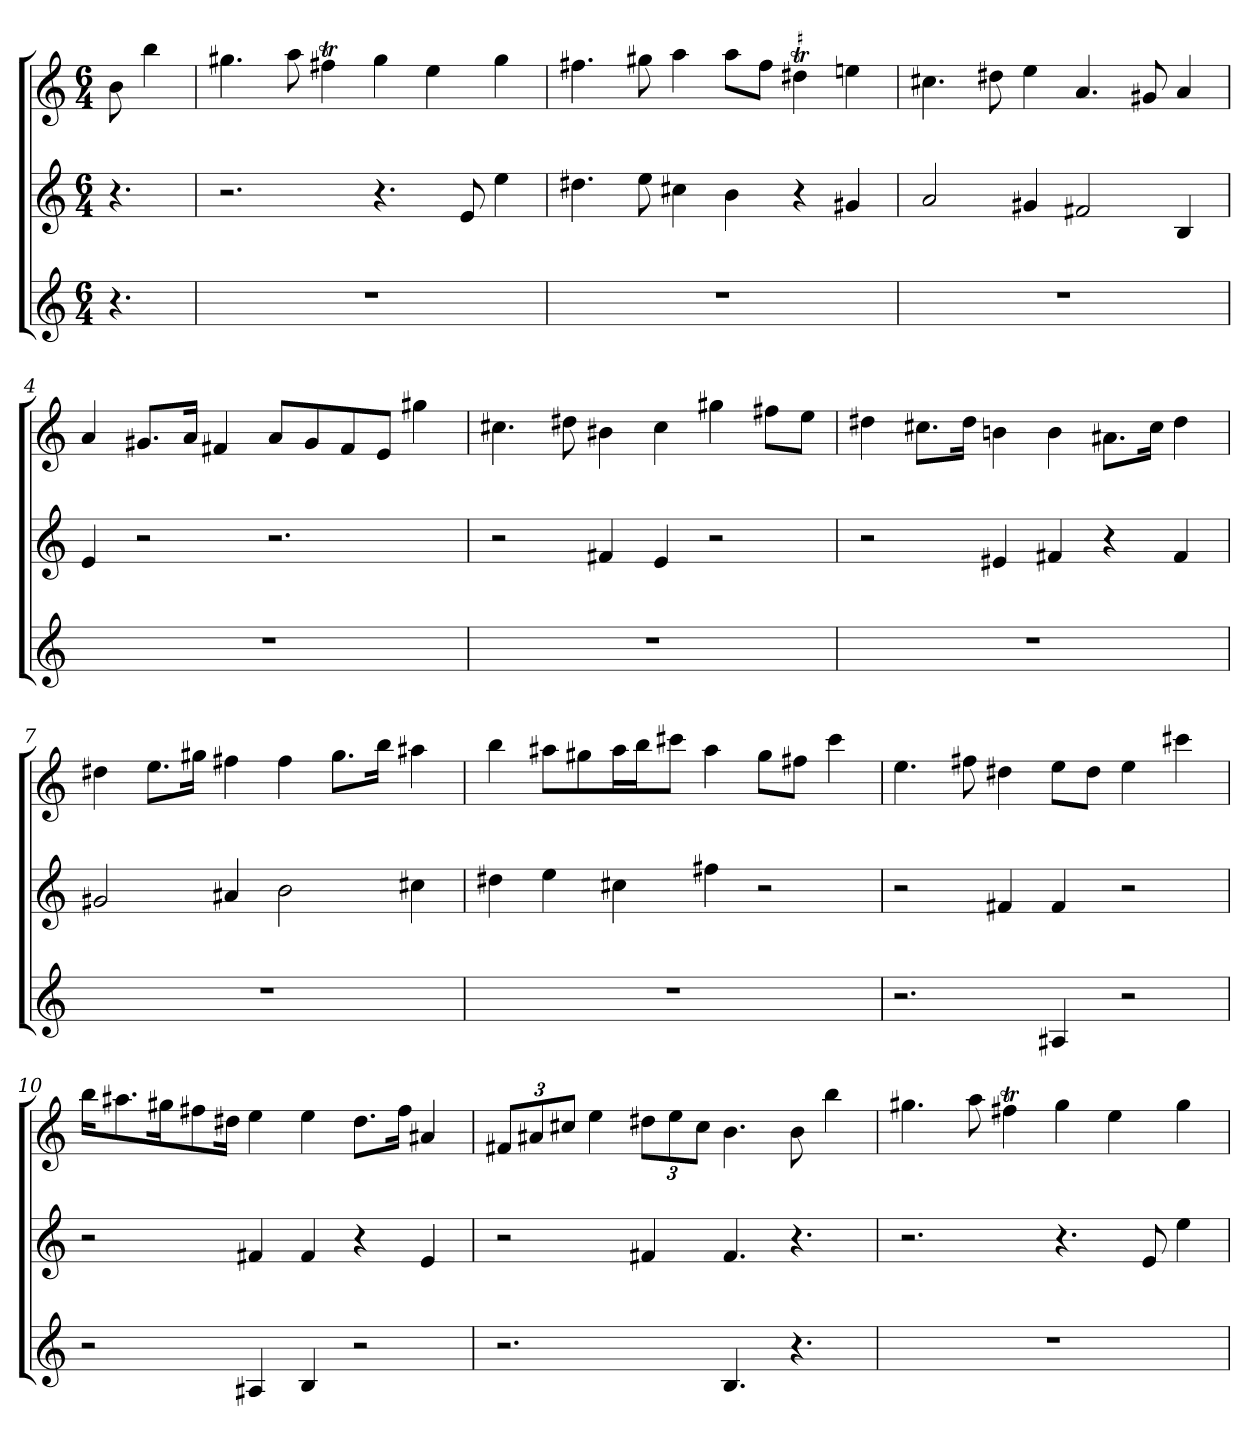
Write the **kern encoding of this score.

**kern	**kern	**kern
*part3	*part2	*part1
*staff3	*staff2	*staff1
*M6/4	*M6/4	*M6/4
=	=	=
4.r	4.r	8b
.	.	4bb
=1	=1	=1
1.r	2.r	4.gg#X
.	.	8aa
.	.	4ff#XT
.	4.r	4gg#
.	.	4ee
.	8e	.
.	4ee	4gg#
=2	=2	=2
1.r	4.dd#X	4.ff#X
.	8ee	8gg#X
.	4cc#X	4aa
.	4b	8aaL
.	.	8ff#J
!	!	!LO:TR:acc=#
.	4r	4dd#XT
.	4g#X	4een
=3	=3	=3
1.r	2a	4.cc#X
.	.	8dd#X
.	4g#X	4ee
.	2f#X	4.a
.	.	8g#X
.	4B	4a
=4	=4	=4
1.r	4e	4a
.	2r	8.g#XL
.	.	16aJk
.	.	4f#X
.	2.r	8aL
.	.	8g#
.	.	8f#
.	.	8eJ
.	.	4gg#X
=5	=5	=5
1.r	2r	4.cc#X
.	.	8dd#X
.	4f#X	4b#X
.	4e	4cc#
.	2r	4gg#X
.	.	8ff#XL
.	.	8eeJ
=6	=6	=6
1.r	2r	4dd#X
.	.	8.cc#XL
.	.	16dd#Jk
.	4e#X	4bn
.	4f#X	4b
.	4r	8.a#XL
.	.	16cc#Jk
.	4f#	4dd#
=7	=7	=7
1.r	2g#X	4dd#X
.	.	8.eeL
.	.	16gg#XJk
.	4a#X	4ff#X
.	2b	4ff#
.	.	8.gg#L
.	.	16bbJk
.	4cc#X	4aa#X
=8	=8	=8
1.r	4dd#X	4bb
.	4ee	8aa#XL
.	.	8gg#X
.	4cc#X	16aa#L
.	.	16bbJ
.	.	8ccc#XJ
.	4ff#X	4aa#
.	2r	8gg#L
.	.	8ff#XJ
.	.	4ccc#
=9	=9	=9
2.r	2r	4.ee
.	.	8ff#X
.	4f#X	4dd#X
4A#X	4f#	8eeL
.	.	8dd#J
2r	2r	4ee
.	.	4ccc#X
=10	=10	=10
2r	2r	16bbKL
.	.	8.aa#X
.	.	16gg#XK
.	.	8ff#X
.	.	16dd#XJk
4A#X	4f#X	4ee
4B	4f#	4ee
2r	4r	8.dd#L
.	.	16ff#Jk
.	4e	4a#X
=11	=11	=11
2.r	2r	12f#XL
.	.	12a#X
.	.	12cc#XJ
.	.	4ee
.	4f#X	12dd#XL
.	.	12ee
.	.	12cc#J
4.B	4.f#	4.b
4.r	4.r	8b
.	.	4bb
=12	=12	=12
1.r	2.r	4.gg#X
.	.	8aa
.	.	4ff#XT
.	4.r	4gg#
.	.	4ee
.	8e	.
.	4ee	4gg#
=	=	=
*-	*-	*-
